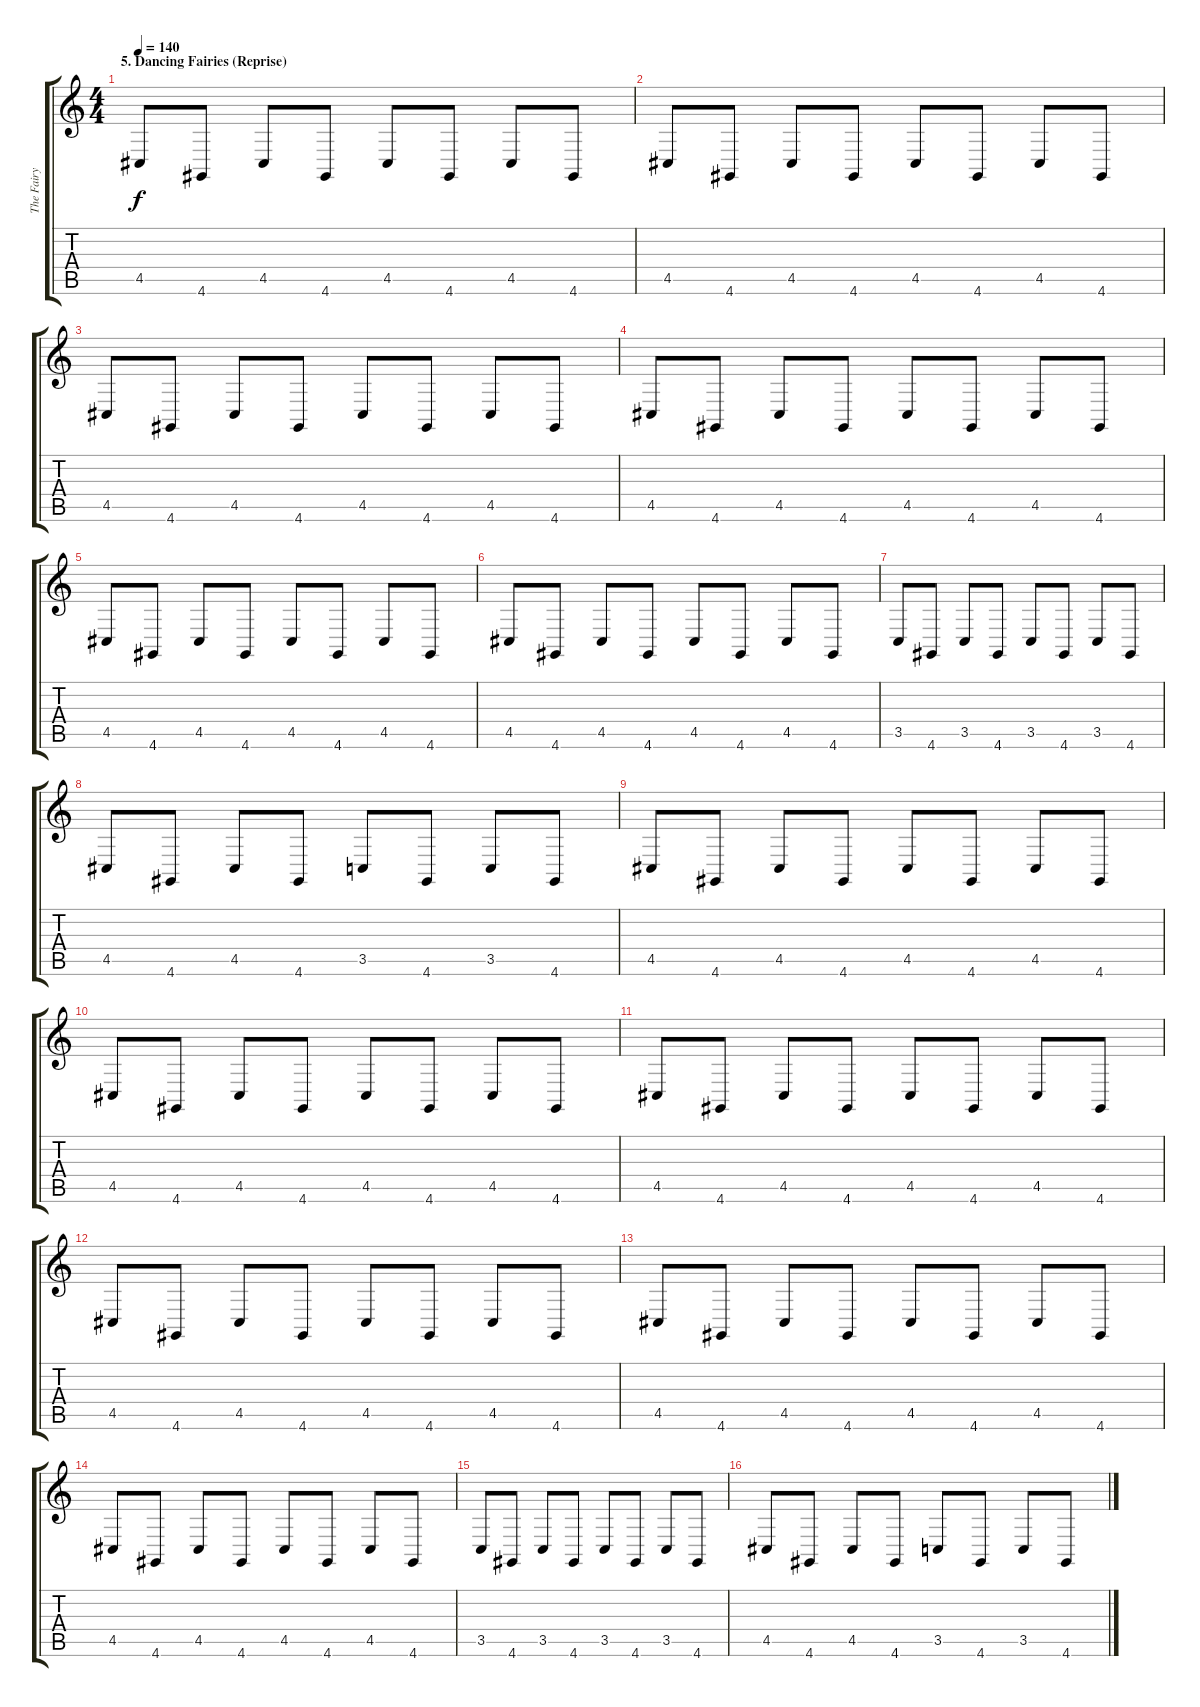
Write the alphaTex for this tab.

\track ("The Fairy Slayer" "The Fairy ") {instrument cello}
\staff {score tabs}
\tuning (E4 B3 G3 D3 A2 E2) {hide}
\ts (4 4)
\section ("" "5. Dancing Fairies (Reprise)")
\tempo 140
\clef g2
\ks c
4.5.8{dy f} 4.6.8 4.5.8 4.6.8 4.5.8 4.6.8 4.5.8 4.6.8 |
4.5.8 4.6.8 4.5.8 4.6.8 4.5.8 4.6.8 4.5.8 4.6.8 |
4.5.8 4.6.8 4.5.8 4.6.8 4.5.8 4.6.8 4.5.8 4.6.8 |
4.5.8 4.6.8 4.5.8 4.6.8 4.5.8 4.6.8 4.5.8 4.6.8 |
4.5.8 4.6.8 4.5.8 4.6.8 4.5.8 4.6.8 4.5.8 4.6.8 |
4.5.8 4.6.8 4.5.8 4.6.8 4.5.8 4.6.8 4.5.8 4.6.8 |
3.5.8 4.6.8 3.5.8 4.6.8 3.5.8 4.6.8 3.5.8 4.6.8 |
4.5.8 4.6.8 4.5.8 4.6.8 3.5.8 4.6.8 3.5.8 4.6.8 |
4.5.8 4.6.8 4.5.8 4.6.8 4.5.8 4.6.8 4.5.8 4.6.8 |
4.5.8 4.6.8 4.5.8 4.6.8 4.5.8 4.6.8 4.5.8 4.6.8 |
4.5.8 4.6.8 4.5.8 4.6.8 4.5.8 4.6.8 4.5.8 4.6.8 |
4.5.8 4.6.8 4.5.8 4.6.8 4.5.8 4.6.8 4.5.8 4.6.8 |
4.5.8 4.6.8 4.5.8 4.6.8 4.5.8 4.6.8 4.5.8 4.6.8 |
4.5.8 4.6.8 4.5.8 4.6.8 4.5.8 4.6.8 4.5.8 4.6.8 |
3.5.8 4.6.8 3.5.8 4.6.8 3.5.8 4.6.8 3.5.8 4.6.8 |
4.5.8 4.6.8 4.5.8 4.6.8 3.5.8 4.6.8 3.5.8 4.6.8
